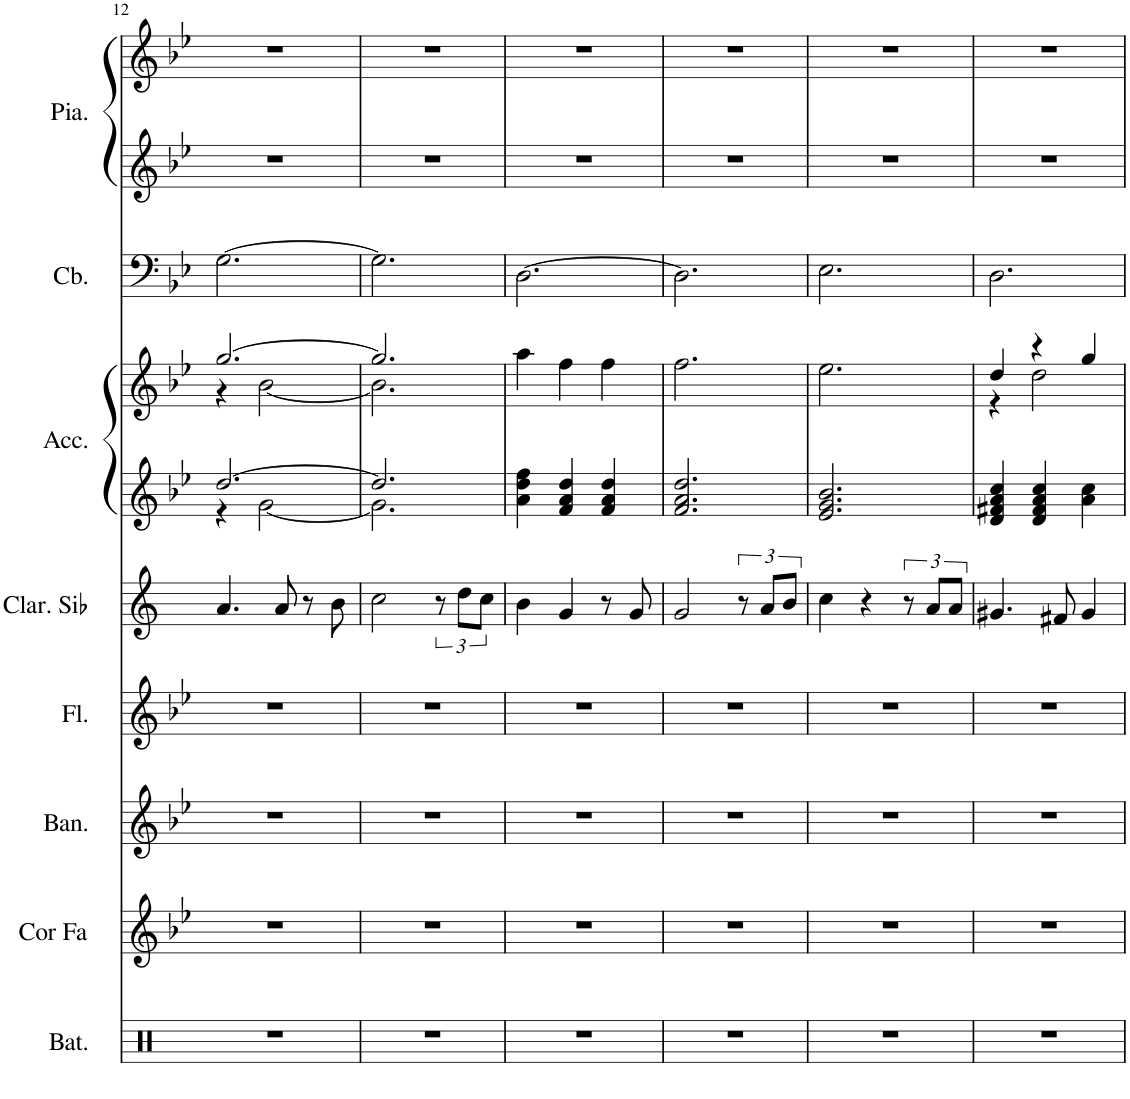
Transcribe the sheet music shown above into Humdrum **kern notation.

**kern	**kern	**kern	**kern	**kern	**kern	**kern	**kern	**kern	**kern
*part8	*part7	*part6	*part5	*part4	*part3	*part3	*part2	*part1	*part1
*staff10	*staff9	*staff8	*staff7	*staff6	*staff5	*staff4	*staff3	*staff2	*staff1
*I"Batterie	*I"Cor en Fa, French Horn	*I"Bandonéon, Tango Accordion	*I"Flûte, Flute	*I"Clarinette en Sib	*I"Accordéon , Accordion	*	*I"Contrebasse, Acoustic Bass	*I"Piano, Acoustic Grand Piano	*
*I'Bat.	*I'Cor Fa	*I'Ban.	*I'Fl.	*I'Clar. Sib	*I'Acc.	*	*I'Cb.	*I'Pia.	*
!!LO:PB:g=z
*clefX	*clefG2	*clefG2	*clefG2	*clefG2	*clefG2	*clefG2	*clefF4	*clefG2	*clefG2
*	*Trd4c7	*	*	*Trd1c2	*	*	*Trd7c12	*	*
*k[b-e-]	*k[b-e-]	*k[b-e-]	*k[b-e-]	*k[]	*k[b-e-]	*k[b-e-]	*k[b-e-]	*k[b-e-]	*k[b-e-]
*M3/4	*M3/4	*M3/4	*M3/4	*M3/4	*M3/4	*M3/4	*M3/4	*M3/4	*M3/4
=12	=12	=12	=12	=12	=12	=12	=12	=12	=12
*	*	*	*	*	*^	*^	*	*	*
2.r	2.r	2.r	2.r	4.a/	[2.dd/	4r	[2.gg/	4r	[2.G\	2.r	2.r
.	.	.	.	.	.	[2g\	.	[2b-\	.	.	.
.	.	.	.	8a/	.	.	.	.	.	.	.
.	.	.	.	8r	.	.	.	.	.	.	.
.	.	.	.	8b\	.	.	.	.	.	.	.
=13	=13	=13	=13	=13	=13	=13	=13	=13	=13	=13	=13
2.r	2.r	2.r	2.r	2cc\	2.dd/]	2.g\]	2.gg/]	2.b-\]	2.G\]	2.r	2.r
.	.	.	.	12r	.	.	.	.	.	.	.
.	.	.	.	12dd\L	.	.	.	.	.	.	.
.	.	.	.	12cc\J	.	.	.	.	.	.	.
*	*	*	*	*	*v	*v	*	*	*	*	*
*	*	*	*	*	*	*v	*v	*	*	*
=14	=14	=14	=14	=14	=14	=14	=14	=14	=14
2.r	2.r	2.r	2.r	4b\	4a\ 4dd\ 4ff\	4aa\	[2.D\	2.r	2.r
.	.	.	.	4g/	4f/ 4a/ 4dd/	4ff\	.	.	.
.	.	.	.	8r	4f/ 4a/ 4dd/	4ff\	.	.	.
.	.	.	.	8g/	.	.	.	.	.
=15	=15	=15	=15	=15	=15	=15	=15	=15	=15
2.r	2.r	2.r	2.r	2g/	2.f/ 2.a/ 2.dd/	2.ff\	2.D\]	2.r	2.r
.	.	.	.	12r	.	.	.	.	.
.	.	.	.	12a/L	.	.	.	.	.
.	.	.	.	12b/J	.	.	.	.	.
=16	=16	=16	=16	=16	=16	=16	=16	=16	=16
2.r	2.r	2.r	2.r	4cc\	2.e-/ 2.g/ 2.b-/	2.ee-\	2.E-\	2.r	2.r
.	.	.	.	4r	.	.	.	.	.
.	.	.	.	12r	.	.	.	.	.
.	.	.	.	12a/L	.	.	.	.	.
.	.	.	.	12a/J	.	.	.	.	.
=17	=17	=17	=17	=17	=17	=17	=17	=17	=17
*	*	*	*	*	*	*^	*	*	*
2.r	2.r	2.r	2.r	4.g#X/	4d/ 4f#X/ 4a/ 4cc/	4dd/	4r	2.D\	2.r	2.r
.	.	.	.	.	4d/ 4f#/ 4a/ 4cc/	4r	2dd\	.	.	.
.	.	.	.	8f#X/	.	.	.	.	.	.
.	.	.	.	4g#/	4a\ 4cc\	4gg/	.	.	.	.
*	*	*	*	*	*	*v	*v	*	*	*
=	=	=	=	=	=	=	=	=	=
*-	*-	*-	*-	*-	*-	*-	*-	*-	*-
